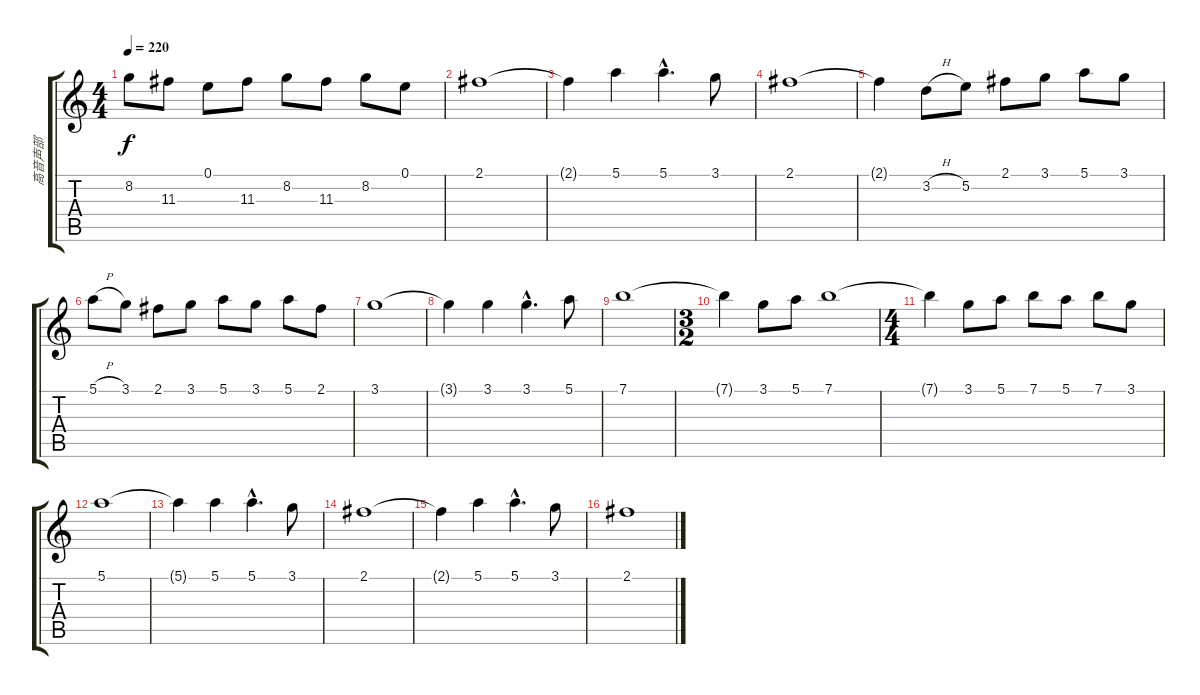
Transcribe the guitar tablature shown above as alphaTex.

\track ("高音声部" "高音声部") {instrument acousticguitarnylon}
\staff {score tabs}
\tuning (E4 B3 G3 D3 A2 E2) {hide}
\ts (4 4)
\tempo 220
\clef g2
\ks c
8.2.8{dy f} 11.3.8 0.1.8 11.3.8 8.2.8 11.3.8 8.2.8 0.1.8 |
2.1.1 |
2.1{t}.4 5.1.4 5.1{hac}.4{d} 3.1.8 |
2.1.1 |
2.1{t}.4 3.2{h}.8 5.2.8 2.1.8 3.1.8 5.1.8 3.1.8 |
5.1{h}.8 3.1.8 2.1.8 3.1.8 5.1.8 3.1.8 5.1.8 2.1.8 |
3.1.1 |
3.1{t}.4 3.1.4 3.1{hac}.4{d} 5.1.8 |
7.1.1 |
\ts (3 2)
7.1{t}.4 3.1.8 5.1.8 7.1.1 |
\ts (4 4)
7.1{t}.4 3.1.8 5.1.8 7.1.8 5.1.8 7.1.8 3.1.8 |
5.1.1 |
5.1{t}.4 5.1.4 5.1{hac}.4{d} 3.1.8 |
2.1.1 |
2.1{t}.4 5.1.4 5.1{hac}.4{d} 3.1.8 |
2.1.1
